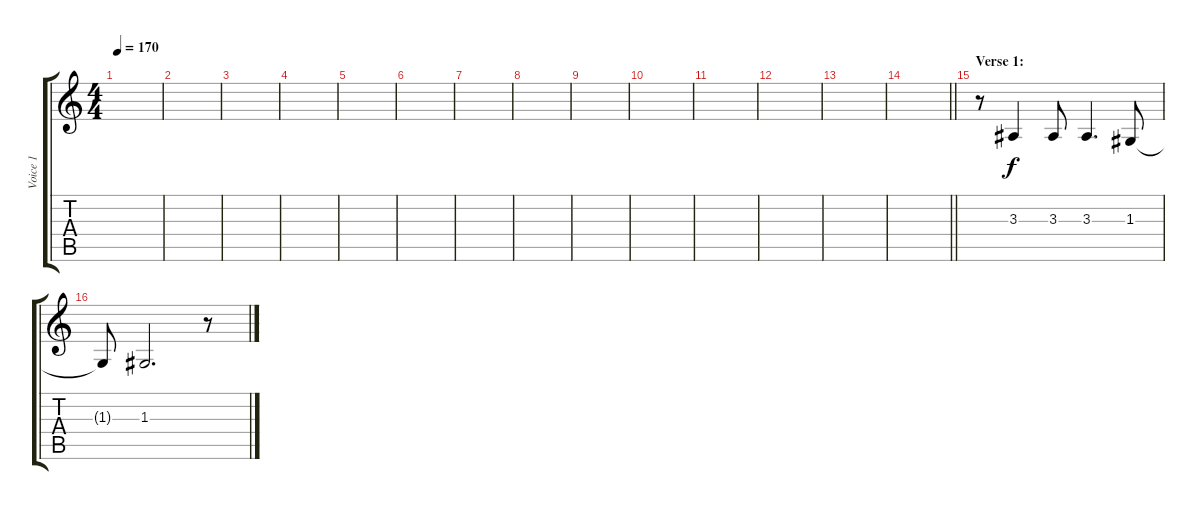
\track ("Voice 1" "Voice 1") {instrument viola}
\staff {score tabs}
\tuning (E4 B3 G3 D3 A2 E2) {hide}
\ts (4 4)
\tempo 170
\clef g2
\ks c
|
|
|
|
|
|
|
|
|
|
|
|
|
\barLineRight lightlight
|
\section ("" "Verse 1:")
r.8 3.3.4 3.3.8 3.3.4{d} 1.3.8 |
1.3{t}.8 1.3.2{d} r.8
